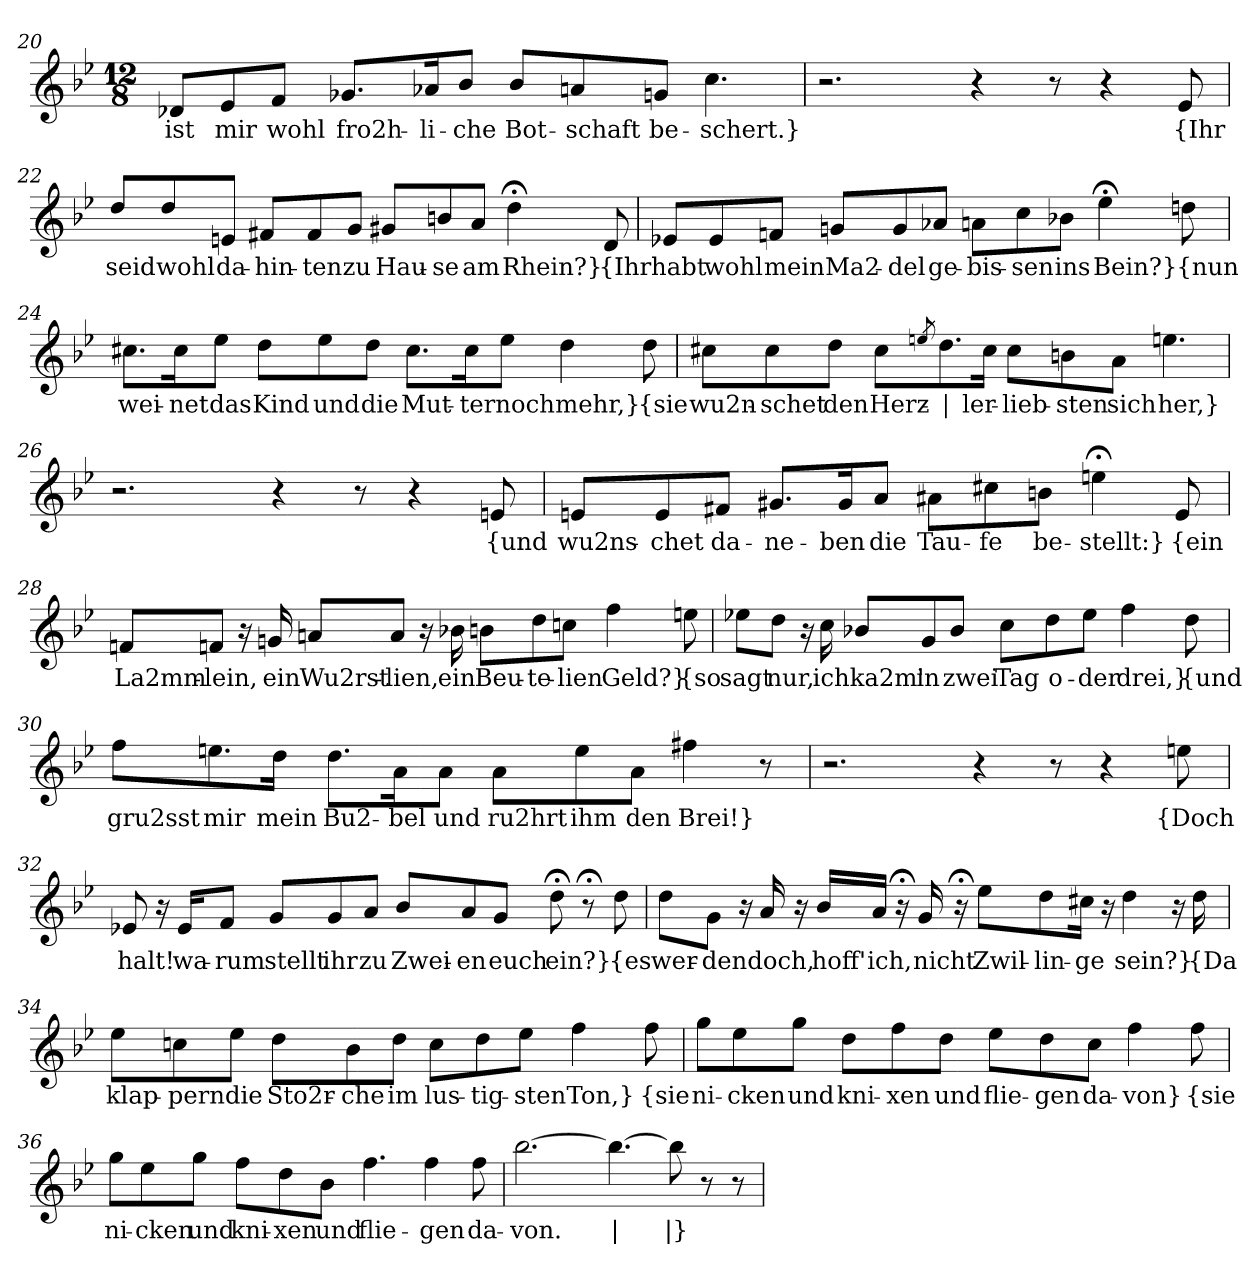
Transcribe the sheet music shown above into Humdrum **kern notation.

**kern	**text
*part1	*part1
*staff1	*staff1
!!LO:LB:g=z
*clefG2	*
*k[b-e-]	*
*M12/8	*
=20	=20
!	!LO:LY:b
8d-X/L	ist
!	!LO:LY:b
8e-/	mir
!	!LO:LY:b
8f/J	wohl
!	!LO:LY:b
8.g-X/L	fro2h-
!	!LO:LY:b
16a-X/K	-li-
!	!LO:LY:b
8b-/J	-che
!	!LO:LY:b
8b-/L	Bot-
!	!LO:LY:b
8an/	-schaft
!	!LO:LY:b
8gn/J	be-
!	!LO:LY:b
4.cc\	-schert.}
=21	=21
2.r	.
4r	.
8r	.
4r	.
!	!LO:LY:b
8e-/	{Ihr
!!LO:LB:g=z
=22	=22
!	!LO:LY:b
8dd/L	seid
!	!LO:LY:b
8dd/	wohl
!	!LO:LY:b
8en/J	da-
!	!LO:LY:b
8f#X/L	-hin-
!	!LO:LY:b
8f#/	-ten
!	!LO:LY:b
8g/J	zu
!	!LO:LY:b
8g#X/L	Hau-
!	!LO:LY:b
8bn/	-se
!	!LO:LY:b
8a/J	am
!	!LO:LY:b
4dd;<\	Rhein?}
!	!LO:LY:b
8d/	{Ihr
!!LO:LB:g=z
=23	=23
!	!LO:LY:b
8e-X/L	habt
!	!LO:LY:b
8e-/	wohl
!	!LO:LY:b
8fn/J	mein
!	!LO:LY:b
8gn/L	Ma2-
!	!LO:LY:b
8g/	-del
!	!LO:LY:b
8a-X/J	ge-
!	!LO:LY:b
8an\L	-bis-
!	!LO:LY:b
8cc\	-sen
!	!LO:LY:b
8b-X\J	ins
!	!LO:LY:b
4ee-;<\	Bein?}
!	!LO:LY:b
8ddn\	{nun
!!LO:LB:g=z
=24	=24
!	!LO:LY:b
8.cc#X\L	wei-
!	!LO:LY:b
16cc#\K	-net
!	!LO:LY:b
8ee-\J	das
!	!LO:LY:b
8dd\L	Kind
!	!LO:LY:b
8ee-\	und
!	!LO:LY:b
8dd\J	die
!	!LO:LY:b
8.cc#\L	Mut-
!	!LO:LY:b
16cc#\K	-ter
!	!LO:LY:b
8ee-\J	noch
!	!LO:LY:b
4dd\	mehr,}
!	!LO:LY:b
8dd\	{sie
!!LO:LB:g=z
=25	=25
!	!LO:LY:b
8cc#X\L	wu2n-
!	!LO:LY:b
8cc#\	-schet
!	!LO:LY:b
8dd\J	den
!	!LO:LY:b
8cc#\L	Herz-
8qeen/	.
!	!LO:LY:b
8.dd\	|
!	!LO:LY:b
16cc#\Jk	-ler-
!	!LO:LY:b
8cc#\L	-lieb-
!	!LO:LY:b
8bn\	-sten
!	!LO:LY:b
8a\J	sich
!	!LO:LY:b
4.ee\	her,}
=26	=26
2.r	.
4r	.
8r	.
4r	.
!	!LO:LY:b
8en/	{und
!!LO:LB:g=z
=27	=27
!	!LO:LY:b
8en/L	wu2ns-
!	!LO:LY:b
8e/	-chet
!	!LO:LY:b
8f#X/J	da-
!	!LO:LY:b
8.g#X/L	-ne-
!	!LO:LY:b
16g#/K	-ben
!	!LO:LY:b
8a/J	die
!	!LO:LY:b
8a#X\L	Tau-
!	!LO:LY:b
8cc#X\	-fe
!	!LO:LY:b
8bn\J	be-
!	!LO:LY:b
4een;<\	-stellt:}
!	!LO:LY:b
8e/	{ein
!!LO:PB:g=z
=28	=28
!	!LO:LY:b
8fn/L	La2mm-
!	!LO:LY:b
8fn/J	-lein,
16r	.
!	!LO:LY:b
16gn/	ein
!	!LO:LY:b
8an/L	Wu2rst-
!	!LO:LY:b
8a/J	-lien,
16r	.
!	!LO:LY:b
16b-X\	ein
!	!LO:LY:b
8bn\L	Beu-
!	!LO:LY:b
8dd\	-te-
!	!LO:LY:b
8ccn\J	-lien
!	!LO:LY:b
4ff\	Geld?}
!	!LO:LY:b
8een\	{so
!!LO:LB:g=z
=29	=29
!	!LO:LY:b
8ee-X\L	sagt
!	!LO:LY:b
8dd\J	nur,
16r	.
!	!LO:LY:b
16cc\	ich
!	!LO:LY:b
8b-X/L	ka2m'
!	!LO:LY:b
8g/	in
!	!LO:LY:b
8b-/J	zwei
!	!LO:LY:b
8cc\L	Tag
!	!LO:LY:b
8dd\	o-
!	!LO:LY:b
8ee-\J	-der
!	!LO:LY:b
4ff\	drei,}
!	!LO:LY:b
8dd\	{und
!!LO:LB:g=z
=30	=30
!	!LO:LY:b
8ff\L	gru2sst
!	!LO:LY:b
8.een\	mir
!	!LO:LY:b
16dd\Jk	mein
!	!LO:LY:b
8.dd\L	Bu2-
!	!LO:LY:b
16a\K	-bel
!	!LO:LY:b
8a\J	und
!	!LO:LY:b
8a\L	ru2hrt
!	!LO:LY:b
8ee\	ihm
!	!LO:LY:b
8a\J	den
!	!LO:LY:b
4ff#X\	Brei!}
8r	.
=31	=31
2.r	.
4r	.
8r	.
4r	.
!	!LO:LY:b
8een\	{Doch
!!LO:LB:g=z
=32	=32
!	!LO:LY:b
8e-X/	halt!
16r	.
!	!LO:LY:b
16e-/KL	wa-
!	!LO:LY:b
8f/J	-rum
!	!LO:LY:b
8g/L	stellt
!	!LO:LY:b
8g/	ihr
!	!LO:LY:b
8a/J	zu
!	!LO:LY:b
8b-/L	Zwei-
!	!LO:LY:b
8a/	-en
!	!LO:LY:b
8g/J	euch
!	!LO:LY:b
8dd;<\	ein?}
8r;<	.
!	!LO:LY:b
8dd\	{es
!!LO:LB:g=z
=33	=33
!	!LO:LY:b
8dd\L	wer-
!	!LO:LY:b
8g\J	-den
16r	.
!	!LO:LY:b
16a/	doch,
16r	.
!	!LO:LY:b
16b-/LL	hoff'
!	!LO:LY:b
16a/JJ	ich,
16r;<	.
!	!LO:LY:b
16g/	nicht
16r;<	.
!	!LO:LY:b
8ee-\L	Zwil-
!	!LO:LY:b
8dd\	-lin-
!	!LO:LY:b
16cc#X\Jk	-ge
16r	.
!	!LO:LY:b
4dd\	sein?}
16r	.
!	!LO:LY:b
16dd\	{Da
!!LO:LB:g=z
=34	=34
!	!LO:LY:b
8ee-\L	klap-
!	!LO:LY:b
8ccn\	-pern
!	!LO:LY:b
8ee-\J	die
!	!LO:LY:b
8dd\L	Sto2r-
!	!LO:LY:b
8b-\	-che
!	!LO:LY:b
8dd\J	im
!	!LO:LY:b
8cc\L	lus-
!	!LO:LY:b
8dd\	-tig-
!	!LO:LY:b
8ee-\J	-sten
!	!LO:LY:b
4ff\	Ton,}
!	!LO:LY:b
8ff\	{sie
!!LO:LB:g=z
=35	=35
!	!LO:LY:b
8gg\L	ni-
!	!LO:LY:b
8ee-\	-cken
!	!LO:LY:b
8gg\J	und
!	!LO:LY:b
8dd\L	kni-
!	!LO:LY:b
8ff\	-xen
!	!LO:LY:b
8dd\J	und
!	!LO:LY:b
8ee-\L	flie-
!	!LO:LY:b
8dd\	-gen
!	!LO:LY:b
8cc\J	da-
!	!LO:LY:b
4ff\	-von}
!	!LO:LY:b
8ff\	{sie
!!LO:LB:g=z
=36	=36
!	!LO:LY:b
8gg\L	ni-
!	!LO:LY:b
8ee-\	-cken
!	!LO:LY:b
8gg\J	und
!	!LO:LY:b
8ff\L	kni-
!	!LO:LY:b
8dd\	-xen
!	!LO:LY:b
8b-\J	und
!	!LO:LY:b
4.ff\	flie-
!	!LO:LY:b
4ff\	-gen
!	!LO:LY:b
8ff\	da-
=37	=37
!	!LO:LY:b
[2.bb-\	-von.
!	!LO:LY:b
4.bb-\_	|
!	!LO:LY:b
8bb-\]	|}
8r	.
8r	.
=	=
*-	*-
